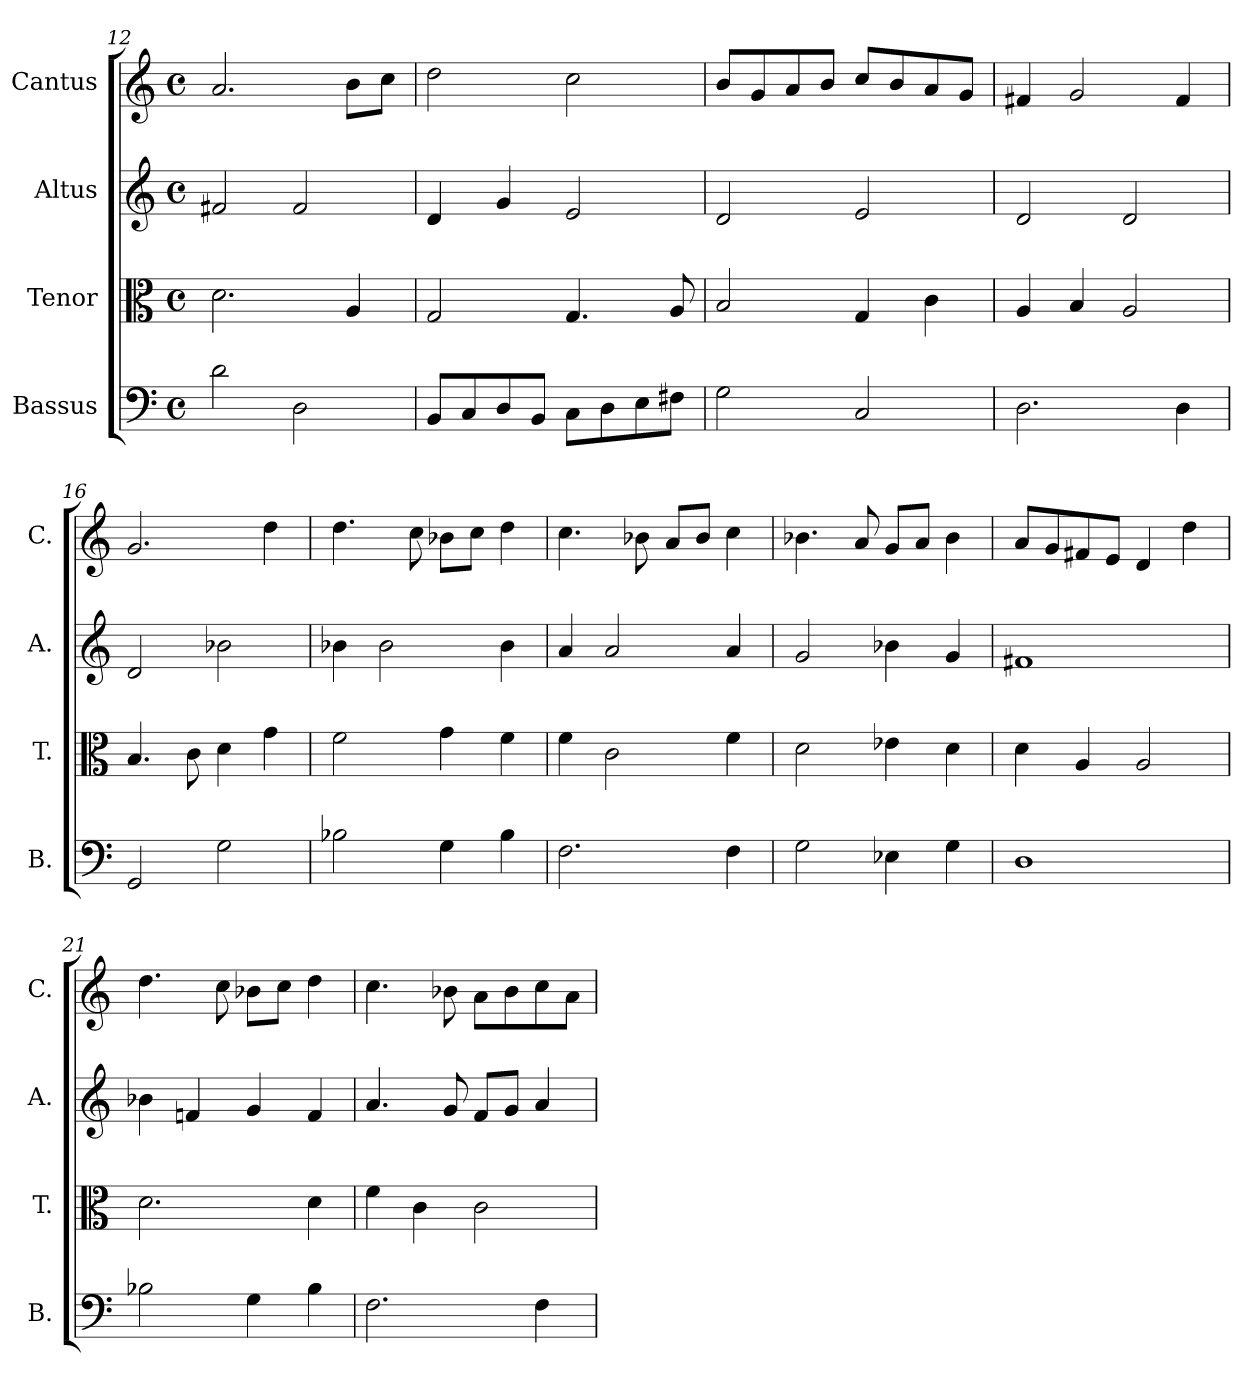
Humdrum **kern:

**kern	**kern	**kern	**kern
*part4	*part3	*part2	*part1
*staff4	*staff3	*staff2	*staff1
*I"Bassus	*I"Tenor	*I"Altus	*I"Cantus
*I'B.	*I'T.	*I'A.	*I'C.
*clefF4	*clefC3	*clefG2	*clefG2
*k[]	*k[]	*k[]	*k[]
*C:	*C:	*C:	*C:
*M4/4	*M4/4	*M4/4	*M4/4
*met(c)	*met(c)	*met(c)	*met(c)
=12	=12	=12	=12
2d\	2.d\	2f#X/	2.a/
2D\	.	2f#/	.
.	4A/	.	8b\L
.	.	.	8cc\J
=13	=13	=13	=13
8BB/L	2G/	4d/	2dd\
8C/	.	.	.
8D/	.	4g/	.
8BB/J	.	.	.
8C\L	4.G/	2e/	2cc\
8D\	.	.	.
8E\	.	.	.
8F#X\J	8A/	.	.
=14	=14	=14	=14
2G\	2B/	2d/	8b/L
.	.	.	8g/
.	.	.	8a/
.	.	.	8b/J
2C/	4G/	2e/	8cc/L
.	.	.	8b/
.	4c\	.	8a/
.	.	.	8g/J
=15	=15	=15	=15
2.D\	4A/	2d/	4f#X/
.	4B/	.	2g/
.	2A/	2d/	.
4D\	.	.	4f#/
=16	=16	=16	=16
2GG/	4.B/	2d/	2.g/
.	8c\	.	.
2G\	4d\	2b-X\	.
.	4g\	.	4dd\
=17	=17	=17	=17
2B-X\	2f\	4b-X\	4.dd\
.	.	2b-\	.
.	.	.	8cc\
4G\	4g\	.	8b-X\L
.	.	.	8cc\J
4B-\	4f\	4b-\	4dd\
=18	=18	=18	=18
2.F\	4f\	4a/	4.cc\
.	2c\	2a/	.
.	.	.	8b-X\
.	.	.	8a/L
.	.	.	8b-/J
4F\	4f\	4a/	4cc\
=19	=19	=19	=19
2G\	2d\	2g/	4.b-X\
.	.	.	8a/
4E-X\	4e-X\	4b-X\	8g/L
.	.	.	8a/J
4G\	4d\	4g/	4b-\
!!LO:LB:g=z
=20	=20	=20	=20
1D\	4d\	1f#X/	8a/L
.	.	.	8g/
.	4A/	.	8f#X/
.	.	.	8e/J
.	2A/	.	4d/
.	.	.	4dd\
=21	=21	=21	=21
2B-X\	2.d\	4b-X\	4.dd\
.	.	4fn/	.
.	.	.	8cc\
4G\	.	4g/	8b-X\L
.	.	.	8cc\J
4B-\	4d\	4f/	4dd\
=22	=22	=22	=22
2.F\	4f\	4.a/	4.cc\
.	4c\	.	.
.	.	8g/	8b-X\
.	2c\	8f/L	8a\L
.	.	8g/J	8b-\
4F\	.	4a/	8cc\
.	.	.	8a\J
=	=	=	=
*-	*-	*-	*-
